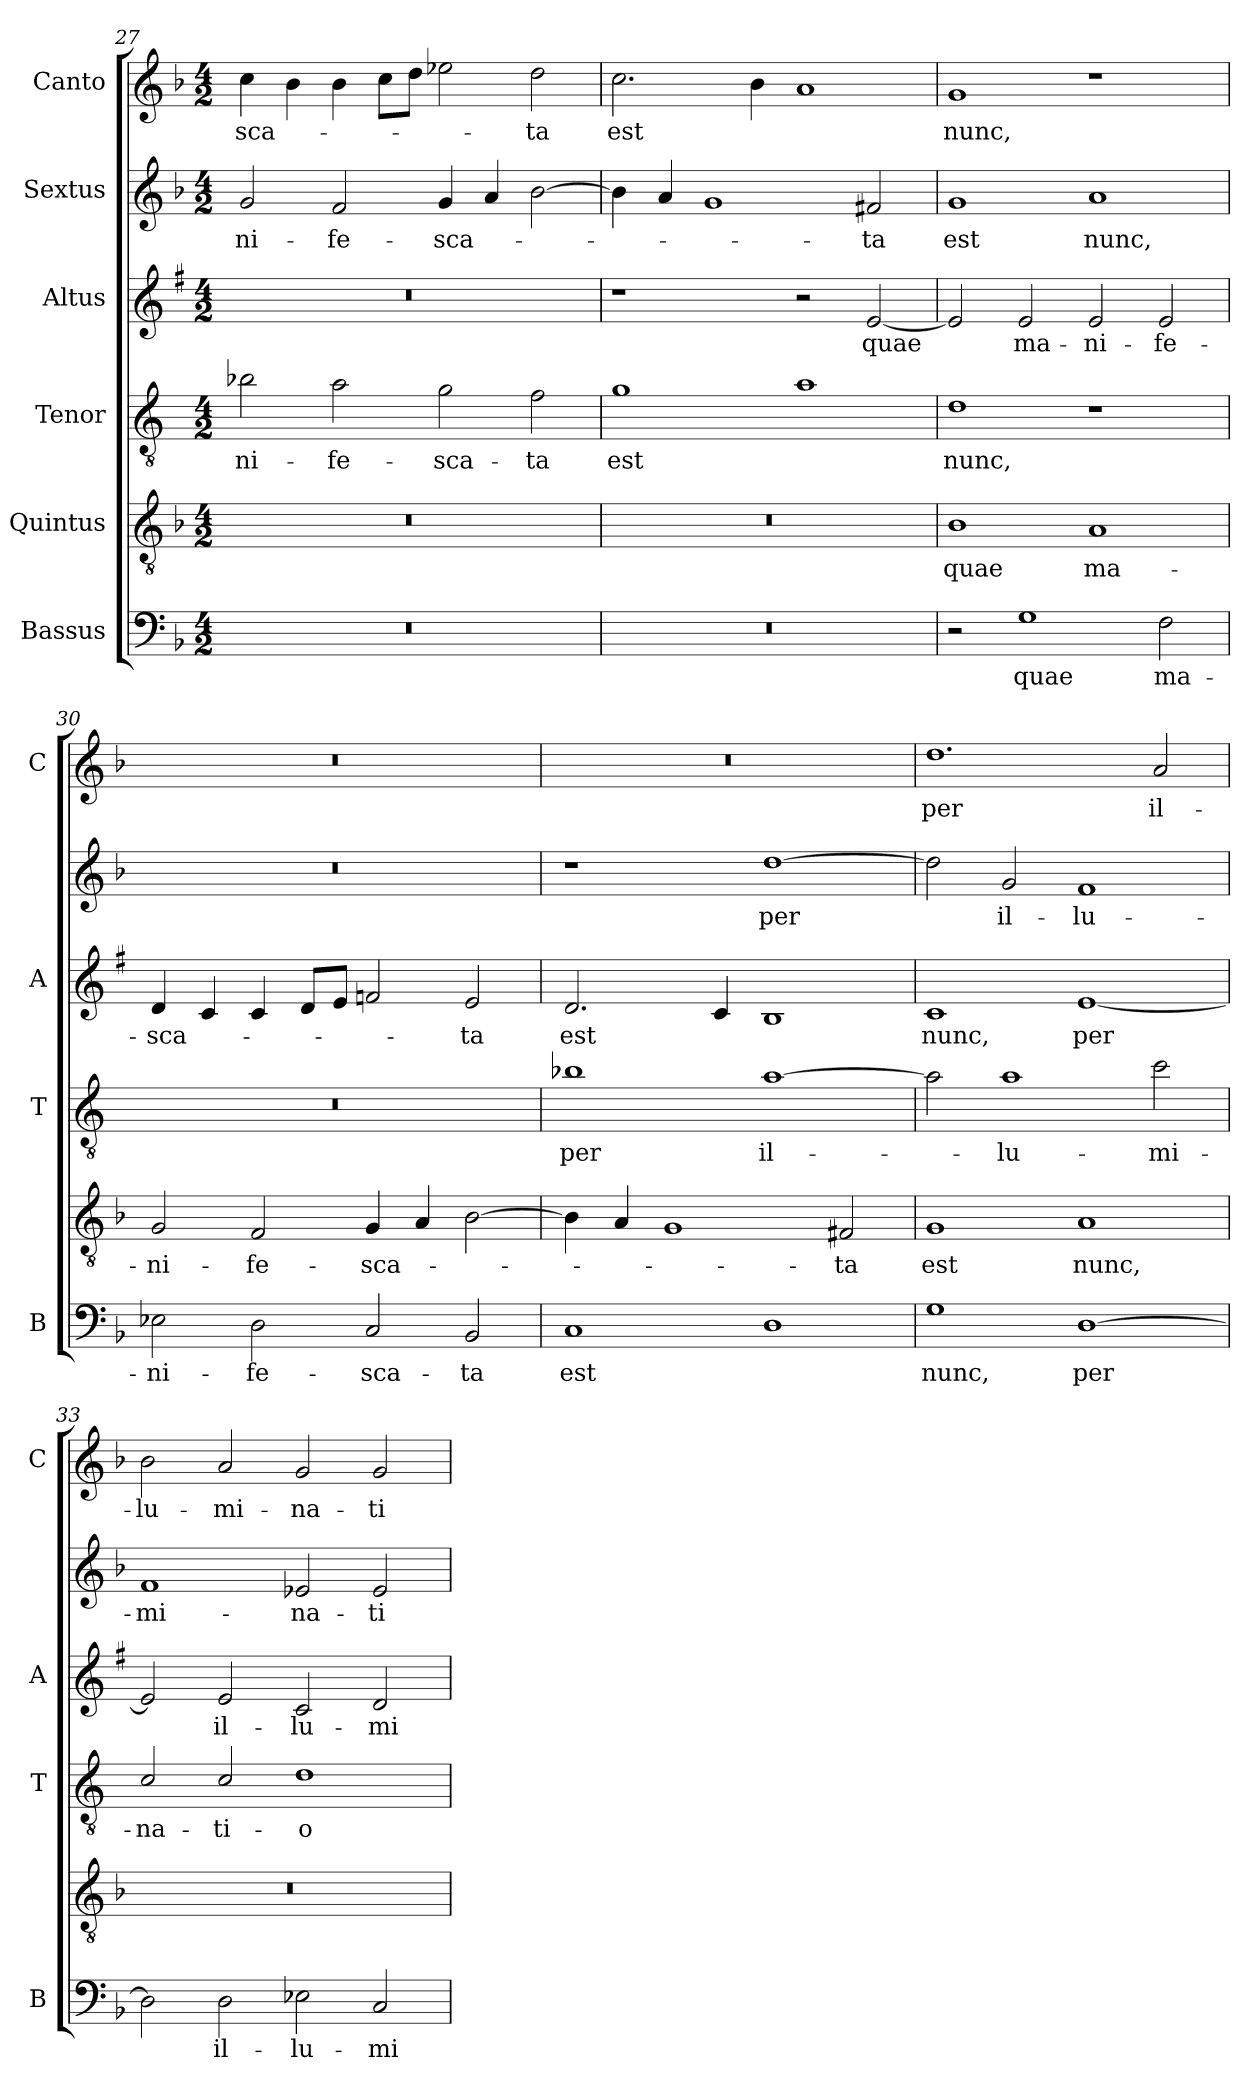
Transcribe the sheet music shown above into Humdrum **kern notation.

**kern	**text	**kern	**text	**kern	**text	**kern	**text	**kern	**text	**kern	**text
*part6	*part6	*part5	*part5	*part4	*part4	*part3	*part3	*part2	*part2	*part1	*part1
*staff6	*staff6	*staff5	*staff5	*staff4	*staff4	*staff3	*staff3	*staff2	*staff2	*staff1	*staff1
*I"Bassus	*	*I"Quintus	*	*I"Tenor	*	*I"Altus	*	*I"Sextus	*	*I"Canto	*
*I'B	*	*	*	*I'T	*	*I'A	*	*	*	*I'C	*
*clefF4	*	*clefGv2	*	*clefGv2	*	*clefG2	*	*clefG2	*	*clefG2	*
*	*	*	*	*ITrd4c7	*	*ITrd1c2	*	*	*	*	*
*k[b-]	*	*k[b-]	*	*k[b-]	*	*k[b-]	*	*k[b-]	*	*k[b-]	*
*F:	*	*F:	*	*F:	*	*F:	*	*F:	*	*F:	*
*M4/2	*	*M4/2	*	*M4/2	*	*M4/2	*	*M4/2	*	*M4/2	*
=27	=27	=27	=27	=27	=27	=27	=27	=27	=27	=27	=27
!	!	!	!	!	!LO:LY:b	!	!	!	!LO:LY:b	!	!LO:LY:b
0r	.	0r	.	2e-X\	-ni-	0r	.	2g/	-ni-	4cc\	-sca-
.	.	.	.	.	.	.	.	.	.	4b-\	.
!	!	!	!	!	!LO:LY:b	!	!	!	!LO:LY:b	!	!
.	.	.	.	2d\	-fe-	.	.	2f/	-fe-	4b-\	.
.	.	.	.	.	.	.	.	.	.	8cc\L	.
.	.	.	.	.	.	.	.	.	.	8dd\J	.
!	!	!	!	!	!LO:LY:b	!	!	!	!LO:LY:b	!	!
.	.	.	.	2c\	-sca-	.	.	4g/	-sca-	2ee-X\	.
.	.	.	.	.	.	.	.	4a/	.	.	.
!	!	!	!	!	!LO:LY:b	!	!	!	!	!	!LO:LY:b
.	.	.	.	2B-\	-ta	.	.	[2b-\	.	2dd\	-ta
!!LO:PB:g=z
=28	=28	=28	=28	=28	=28	=28	=28	=28	=28	=28	=28
!	!	!	!	!	!LO:LY:b	!	!	!	!	!	!LO:LY:b
0r	.	0r	.	1c	est	1r	.	4b-\]	.	2.cc\	est
.	.	.	.	.	.	.	.	4a/	.	.	.
.	.	.	.	.	.	.	.	1g	.	.	.
.	.	.	.	.	.	.	.	.	.	4b-\	.
.	.	.	.	1d	.	2r	.	.	.	1a	.
!	!	!	!	!	!	!	!LO:LY:b	!	!LO:LY:b	!	!
.	.	.	.	.	.	[2d/	quae	2f#X/	-ta	.	.
=29	=29	=29	=29	=29	=29	=29	=29	=29	=29	=29	=29
!	!	!	!LO:LY:b	!	!LO:LY:b	!	!	!	!LO:LY:b	!	!LO:LY:b
2r	.	1B-	quae	1G	nunc,	2d/]	.	1g	est	1g	nunc,
!	!LO:LY:b	!	!	!	!	!	!LO:LY:b	!	!	!	!
1G	quae	.	.	.	.	2d/	ma-	.	.	.	.
!	!	!	!LO:LY:b	!	!	!	!LO:LY:b	!	!LO:LY:b	!	!
.	.	1A	ma-	1r	.	2d/	-ni-	1a	nunc,	1r	.
!	!LO:LY:b	!	!	!	!	!	!LO:LY:b	!	!	!	!
2F\	ma-	.	.	.	.	2d/	-fe-	.	.	.	.
=30	=30	=30	=30	=30	=30	=30	=30	=30	=30	=30	=30
!	!LO:LY:b	!	!LO:LY:b	!	!	!	!LO:LY:b	!	!	!	!
2E-X\	-ni-	2G/	-ni-	0r	.	4c/	-sca-	0r	.	0r	.
.	.	.	.	.	.	4B-/	.	.	.	.	.
!	!LO:LY:b	!	!LO:LY:b	!	!	!	!	!	!	!	!
2D\	-fe-	2F/	-fe-	.	.	4B-/	.	.	.	.	.
.	.	.	.	.	.	8c/L	.	.	.	.	.
.	.	.	.	.	.	8d/J	.	.	.	.	.
!	!LO:LY:b	!	!LO:LY:b	!	!	!	!	!	!	!	!
2C/	-sca-	4G/	-sca-	.	.	2e-X/	.	.	.	.	.
.	.	4A/	.	.	.	.	.	.	.	.	.
!	!LO:LY:b	!	!	!	!	!	!LO:LY:b	!	!	!	!
2BB-/	-ta	[2B-\	.	.	.	2d/	-ta	.	.	.	.
=31	=31	=31	=31	=31	=31	=31	=31	=31	=31	=31	=31
!	!LO:LY:b	!	!	!	!LO:LY:b	!	!LO:LY:b	!	!	!	!
1C	est	4B-\]	.	1e-X	per	2.c/	est	1r	.	0r	.
.	.	4A/	.	.	.	.	.	.	.	.	.
.	.	1G	.	.	.	.	.	.	.	.	.
.	.	.	.	.	.	4B-/	.	.	.	.	.
!	!	!	!	!	!LO:LY:b	!	!	!	!LO:LY:b	!	!
1D	.	.	.	[1d	il-	1A	.	[1dd	per	.	.
!	!	!	!LO:LY:b	!	!	!	!	!	!	!	!
.	.	2F#X/	-ta	.	.	.	.	.	.	.	.
=32	=32	=32	=32	=32	=32	=32	=32	=32	=32	=32	=32
!	!LO:LY:b	!	!LO:LY:b	!	!	!	!LO:LY:b	!	!	!	!LO:LY:b
1G	nunc,	1G	est	2d\]	.	1B-	nunc,	2dd\]	.	1.dd	per
!	!	!	!	!	!LO:LY:b	!	!	!	!LO:LY:b	!	!
.	.	.	.	1d	-lu-	.	.	2g/	il-	.	.
!	!LO:LY:b	!	!LO:LY:b	!	!	!	!LO:LY:b	!	!LO:LY:b	!	!
[1D	per	1A	nunc,	.	.	[1d	per	1f	-lu-	.	.
!	!	!	!	!	!LO:LY:b	!	!	!	!	!	!LO:LY:b
.	.	.	.	2f\	-mi-	.	.	.	.	2a/	il-
!!LO:LB:g=z
=33	=33	=33	=33	=33	=33	=33	=33	=33	=33	=33	=33
!	!	!	!	!	!LO:LY:b	!	!	!	!LO:LY:b	!	!LO:LY:b
2D\]	.	0r	.	2F/	-na-	2d/]	.	1f	-mi-	2b-\	-lu-
!	!LO:LY:b	!	!	!	!LO:LY:b	!	!LO:LY:b	!	!	!	!LO:LY:b
2D\	il-	.	.	2F/	-ti-	2d/	il-	.	.	2a/	-mi-
!	!LO:LY:b	!	!	!	!LO:LY:b	!	!LO:LY:b	!	!LO:LY:b	!	!LO:LY:b
2E-X\	-lu-	.	.	1G	-o-	2B-/	-lu-	2e-X/	-na-	2g/	-na-
!	!LO:LY:b	!	!	!	!	!	!LO:LY:b	!	!LO:LY:b	!	!LO:LY:b
2C/	-mi-	.	.	.	.	2c/	-mi-	2e-/	-ti-	2g/	-ti-
=	=	=	=	=	=	=	=	=	=	=	=
*-	*-	*-	*-	*-	*-	*-	*-	*-	*-	*-	*-
